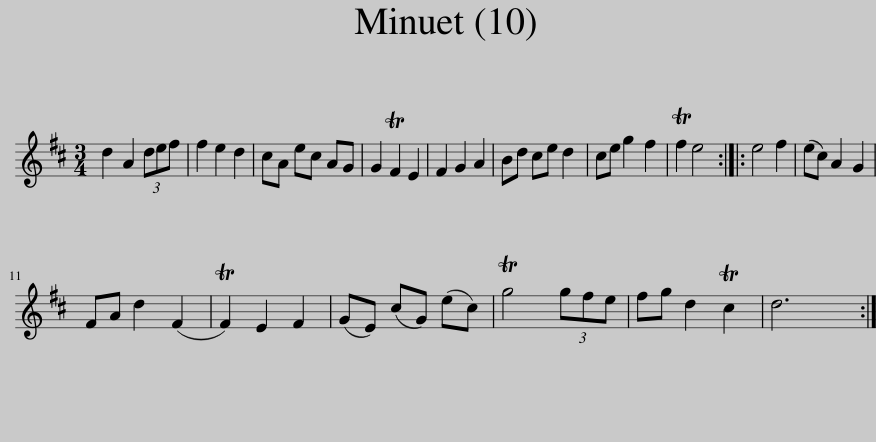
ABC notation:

X:1
L:1/8
M:3/4
I:linebreak $
K:D
V:1 treble
V:1
 d2 A2 (3def | f2 e2 d2 | cA ec AG | G2 TF2 E2 | F2 G2 A2 | %5
 Bd ce d2 | ce g2 f2 | Tf2 e4 :: e4 f2 | (ec) A2 G2 |$ %10
 FA d2 (F2 | TF2) E2 F2 | (GE) (cG) (ec) | Tg4 (3gfe | fg d2 Tc2 | %15
 d6 :| %16
